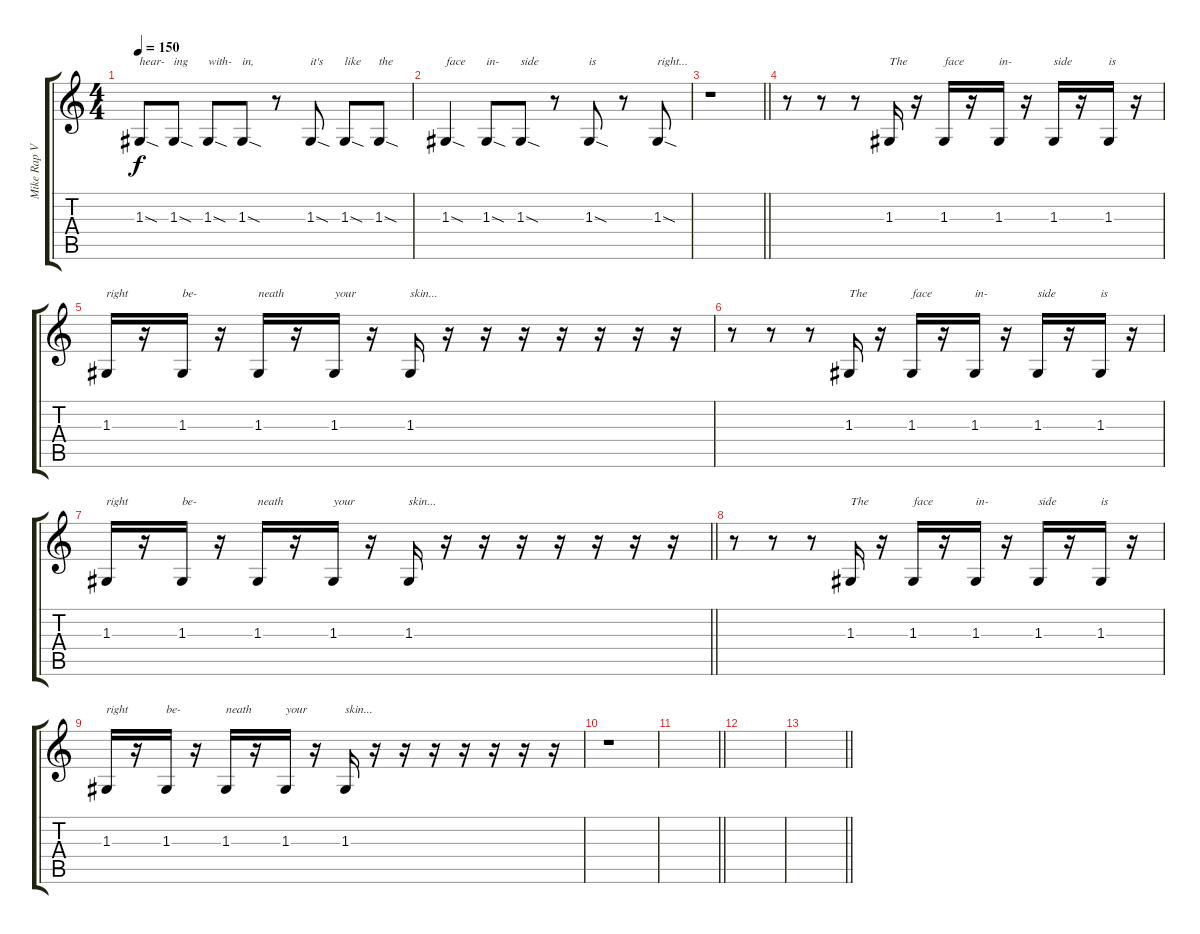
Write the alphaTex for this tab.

\track ("Mike Rap Vocals" "Mike Rap V") {instrument harmonica}
\staff {score tabs}
\tuning (E4 B3 G3 D3 A2 E2) {hide}
\ts (4 4)
\tempo 150
\clef g2
\ks c
1.3{sod}.8{txt "hear-" dy f} 1.3{sod}.8{txt "ing"} 1.3{sod}.8{txt "with-"} 1.3{sod}.8{txt "in,"} r.8 1.3{sod}.8{txt "it's"} 1.3{sod}.8{txt "like"} 1.3{sod}.8{txt "the"} |
1.3{sod}.4{txt "face"} 1.3{sod}.8{txt "in-"} 1.3{sod}.8{txt "side"} r.8 1.3{sod}.8{txt "is"} r.8 1.3{sod}.8{txt "right..."} |
\barLineRight lightlight
r.1 |
r.8{instrument guitarfretnoise} r.8 r.8 1.3.16{txt "The"} r.16 1.3.16{txt "face"} r.16 1.3.16{txt "in-"} r.16 1.3.16{txt "side"} r.16 1.3.16{txt "is"} r.16 |
1.3.16{txt "right"} r.16 1.3.16{txt "be-"} r.16 1.3.16{txt "neath"} r.16 1.3.16{txt "your"} r.16 1.3.16{txt "skin..."} r.16 r.16 r.16 r.16 r.16 r.16 r.16 |
r.8 r.8 r.8 1.3.16{txt "The"} r.16 1.3.16{txt "face"} r.16 1.3.16{txt "in-"} r.16 1.3.16{txt "side"} r.16 1.3.16{txt "is"} r.16 |
\barLineRight lightlight
1.3.16{txt "right"} r.16 1.3.16{txt "be-"} r.16 1.3.16{txt "neath"} r.16 1.3.16{txt "your"} r.16 1.3.16{txt "skin..."} r.16 r.16 r.16 r.16 r.16 r.16 r.16 |
r.8 r.8 r.8 1.3.16{txt "The"} r.16 1.3.16{txt "face"} r.16 1.3.16{txt "in-"} r.16 1.3.16{txt "side"} r.16 1.3.16{txt "is"} r.16 |
1.3.16{txt "right"} r.16 1.3.16{txt "be-"} r.16 1.3.16{txt "neath"} r.16 1.3.16{txt "your"} r.16 1.3.16{txt "skin..."} r.16 r.16 r.16 r.16 r.16 r.16 r.16 |
r.1 |
\barLineRight lightlight
|
|
\barLineRight lightlight
